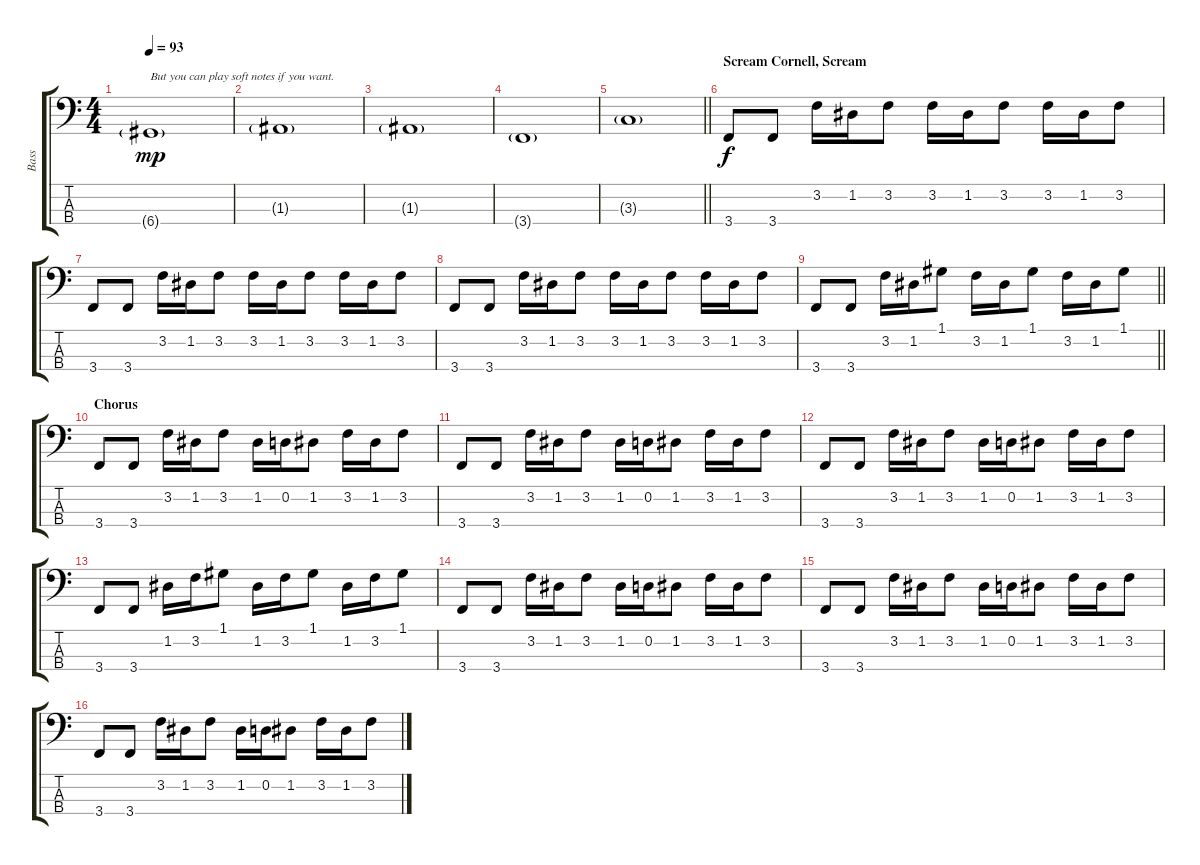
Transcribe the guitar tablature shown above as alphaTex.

\track ("Bass" "Bass") {instrument electricbassfinger}
\staff {score tabs}
\tuning (G2 D2 A1 D1) {hide}
\ts (4 4)
\tempo 93
\clef f4
\ks c
6.4{g}.1{txt "But you can play soft notes if you want." dy mp} |
1.3{g}.1 |
1.3{g}.1 |
3.4{g}.1 |
\barLineRight lightlight
3.3{g}.1 |
\section ("" "Scream Cornell, Scream")
3.4.8{dy f} 3.4.8 3.2.16 1.2.16 3.2.8 3.2.16 1.2.16 3.2.8 3.2.16 1.2.16 3.2.8 |
3.4.8 3.4.8 3.2.16 1.2.16 3.2.8 3.2.16 1.2.16 3.2.8 3.2.16 1.2.16 3.2.8 |
3.4.8 3.4.8 3.2.16 1.2.16 3.2.8 3.2.16 1.2.16 3.2.8 3.2.16 1.2.16 3.2.8 |
\barLineRight lightlight
3.4.8 3.4.8 3.2.16 1.2.16 1.1.8 3.2.16 1.2.16 1.1.8 3.2.16 1.2.16 1.1.8 |
\section ("" "Chorus")
3.4.8 3.4.8 3.2.16 1.2.16 3.2.8 1.2.16 0.2.16 1.2.8 3.2.16 1.2.16 3.2.8 |
3.4.8 3.4.8 3.2.16 1.2.16 3.2.8 1.2.16 0.2.16 1.2.8 3.2.16 1.2.16 3.2.8 |
3.4.8 3.4.8 3.2.16 1.2.16 3.2.8 1.2.16 0.2.16 1.2.8 3.2.16 1.2.16 3.2.8 |
3.4.8 3.4.8 1.2.16 3.2.16 1.1.8 1.2.16 3.2.16 1.1.8 1.2.16 3.2.16 1.1.8 |
3.4.8 3.4.8 3.2.16 1.2.16 3.2.8 1.2.16 0.2.16 1.2.8 3.2.16 1.2.16 3.2.8 |
3.4.8 3.4.8 3.2.16 1.2.16 3.2.8 1.2.16 0.2.16 1.2.8 3.2.16 1.2.16 3.2.8 |
3.4.8 3.4.8 3.2.16 1.2.16 3.2.8 1.2.16 0.2.16 1.2.8 3.2.16 1.2.16 3.2.8
